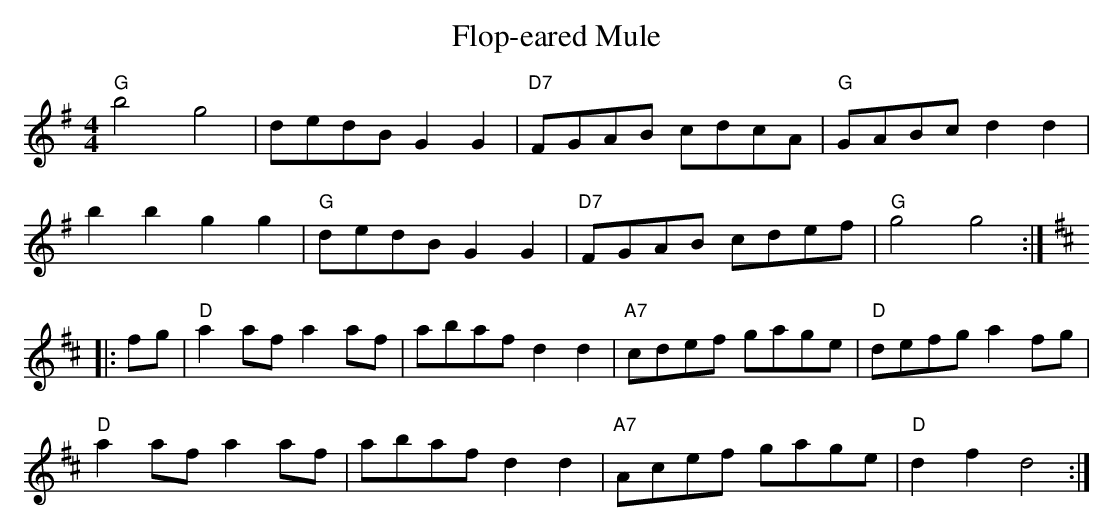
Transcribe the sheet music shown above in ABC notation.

X:1
T:Flop-eared Mule
M:4/4
L:1/4
K:G
"G"b2 g2|d/2e/2d/2B/2 GG|"D7"F/2G/2A/2B/2 c/2d/2c/2A/2|"G"G/2A/2B/2c/2 dd|
bb gg|"G"d/2e/2d/2B/2 GG|"D7"F/2G/2A/2B/2 c/2d/2e/2f/2|"G"g2 g2::
K:D
f/2g/2|"D"aa/2f/2 aa/2f/2|a/2b/2a/2f/2 dd|"A7"c/2d/2e/2f/2 g/2a/2g/2e/2|\
"D"d/2e/2f/2g/2 af/2g/2|
"D"aa/2f/2 aa/2f/2|a/2b/2a/2f/2 dd|"A7"A/2c/2e/2f/2 g/2a/2g/2e/2|"D"df d2:|
